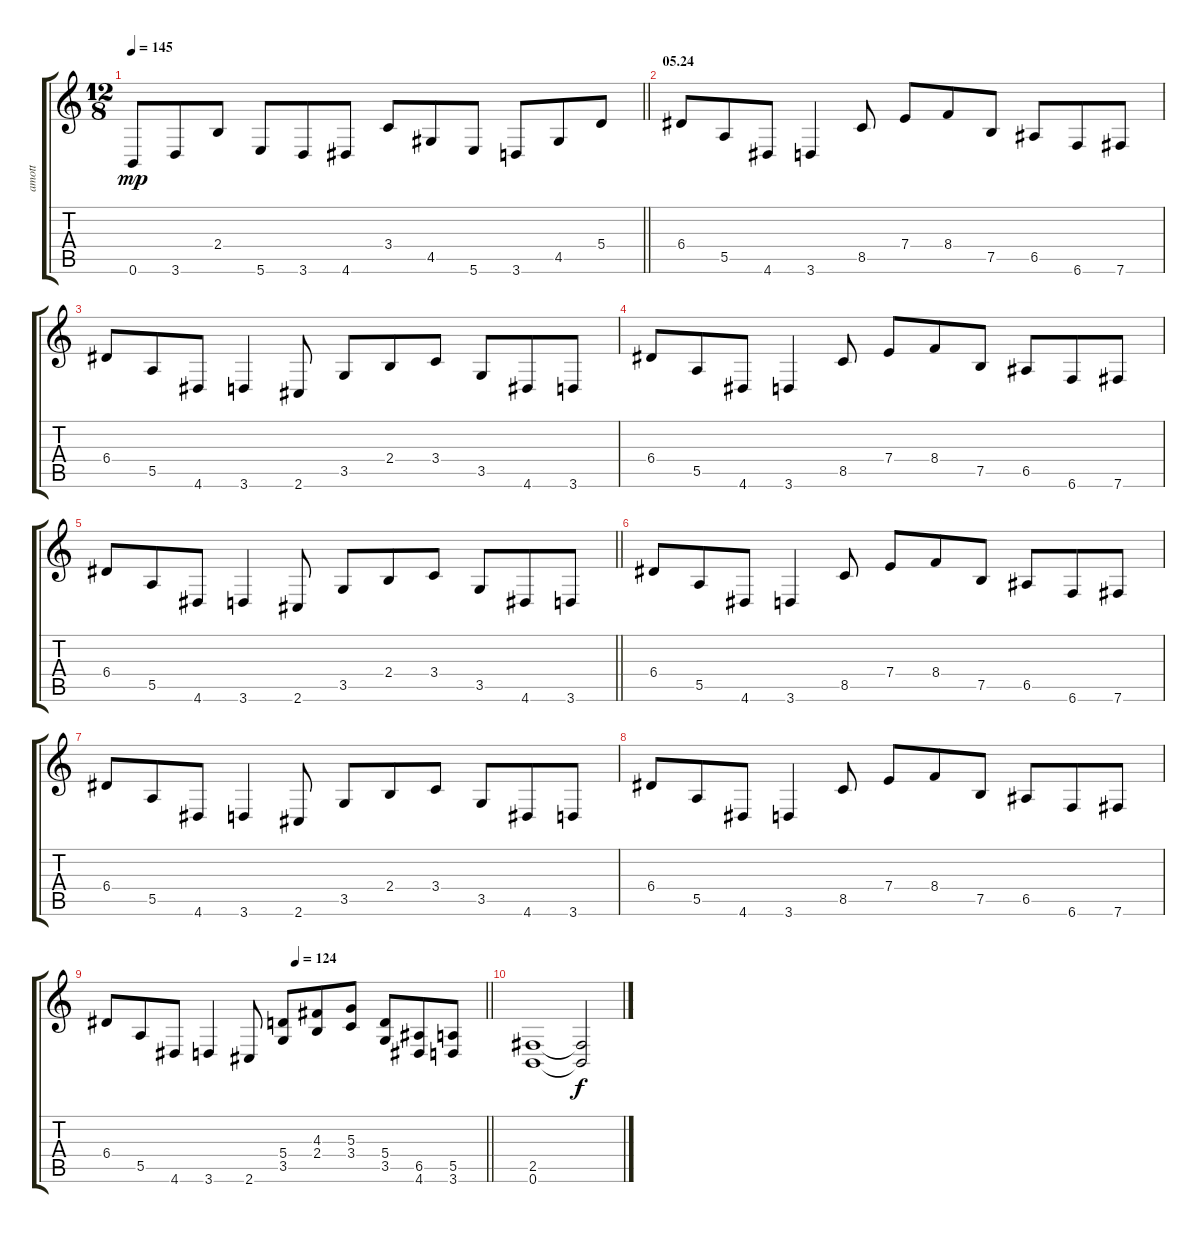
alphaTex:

\track ("amott" "amott") {instrument distortionguitar}
\staff {score tabs}
\tuning (B3 Gb3 D3 A2 E2 B1) {hide}
\ts (12 8)
\tempo 145
\clef g2
\barLineRight lightlight
\ks c
0.6.8{dy mp} 3.6.8 2.4.8 5.6.8 3.6.8 4.6.8 3.4.8 4.5.8 5.6.8 3.6.8 4.5.8 5.4.8 |
\section ("" "05.24")
6.4.8 5.5.8 4.6.8 3.6.4 8.5.8 7.4.8 8.4.8 7.5.8 6.5.8 6.6.8 7.6.8 |
6.4.8 5.5.8 4.6.8 3.6.4 2.6.8 3.5.8 2.4.8 3.4.8 3.5.8 4.6.8 3.6.8 |
6.4.8 5.5.8 4.6.8 3.6.4 8.5.8 7.4.8 8.4.8 7.5.8 6.5.8 6.6.8 7.6.8 |
\barLineRight lightlight
6.4.8 5.5.8 4.6.8 3.6.4 2.6.8 3.5.8 2.4.8 3.4.8 3.5.8 4.6.8 3.6.8 |
6.4.8 5.5.8 4.6.8 3.6.4 8.5.8 7.4.8 8.4.8 7.5.8 6.5.8 6.6.8 7.6.8 |
6.4.8 5.5.8 4.6.8 3.6.4 2.6.8 3.5.8 2.4.8 3.4.8 3.5.8 4.6.8 3.6.8 |
6.4.8 5.5.8 4.6.8 3.6.4 8.5.8 7.4.8 8.4.8 7.5.8 6.5.8 6.6.8 7.6.8 |
\tempo (124 0.5)
\barLineRight lightlight
6.4.8 5.5.8 4.6.8 3.6.4 2.6.8 (5.4 3.5).8 (4.3 2.4).8 (5.3 3.4).8 (5.4 3.5).8 (6.5 4.6).8 (5.5 3.6).8 |
(2.5 0.6).1 (2.5{t} 0.6{t}).2{dy f}
